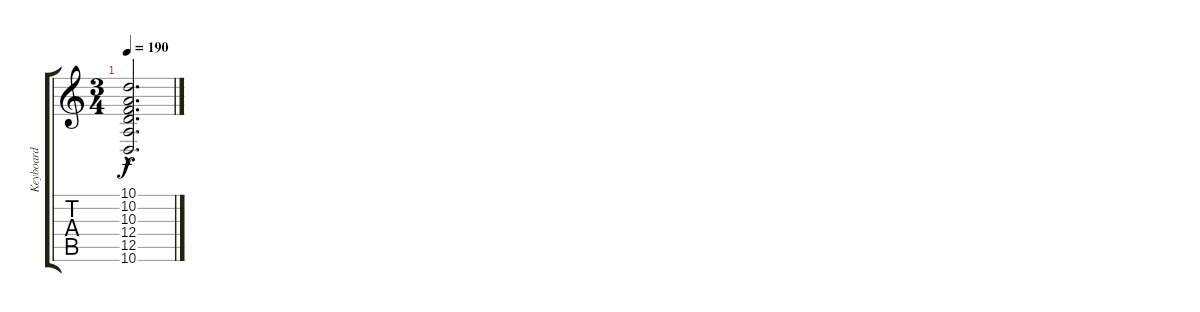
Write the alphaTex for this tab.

\track ("Keyboard" "Keyboard") {instrument stringensemble1}
\staff {score tabs}
\tuning (E4 B3 G3 D3 A2 E2) {hide}
\ts (3 4)
\tempo 190
\clef g2
\ks c
(10.1{hac t} 10.2{hac t} 10.3{hac t} 12.4{hac t} 12.5{hac t} 10.6{hac t}).2{d dy f}
